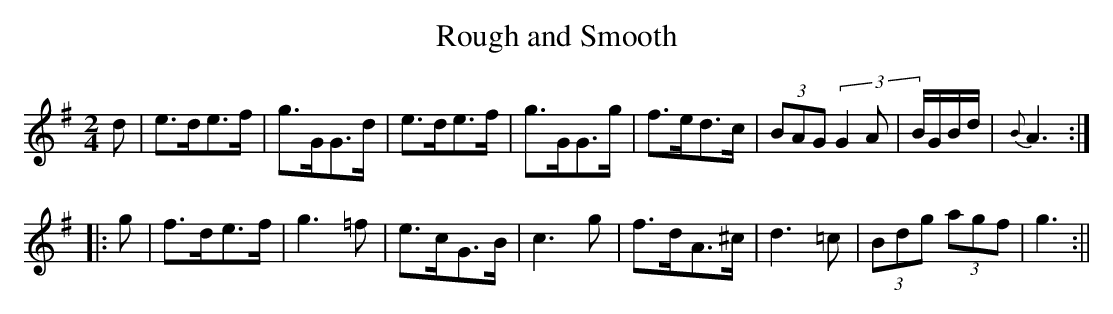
X:1
T:Rough and Smooth
M:2/4
L:1/8
K:G
d|e>de>f|g>GG>d|e>de>f|g>GG>g|f>ed>c|(3BAG (3G2A|B/G/B/d/ |{B}A3:|
|:g|f>de>f|g3 =f|e>cG>B|c3  g|f>dA>^c|d3 =c|(3Bdg (3agf|g3:||
